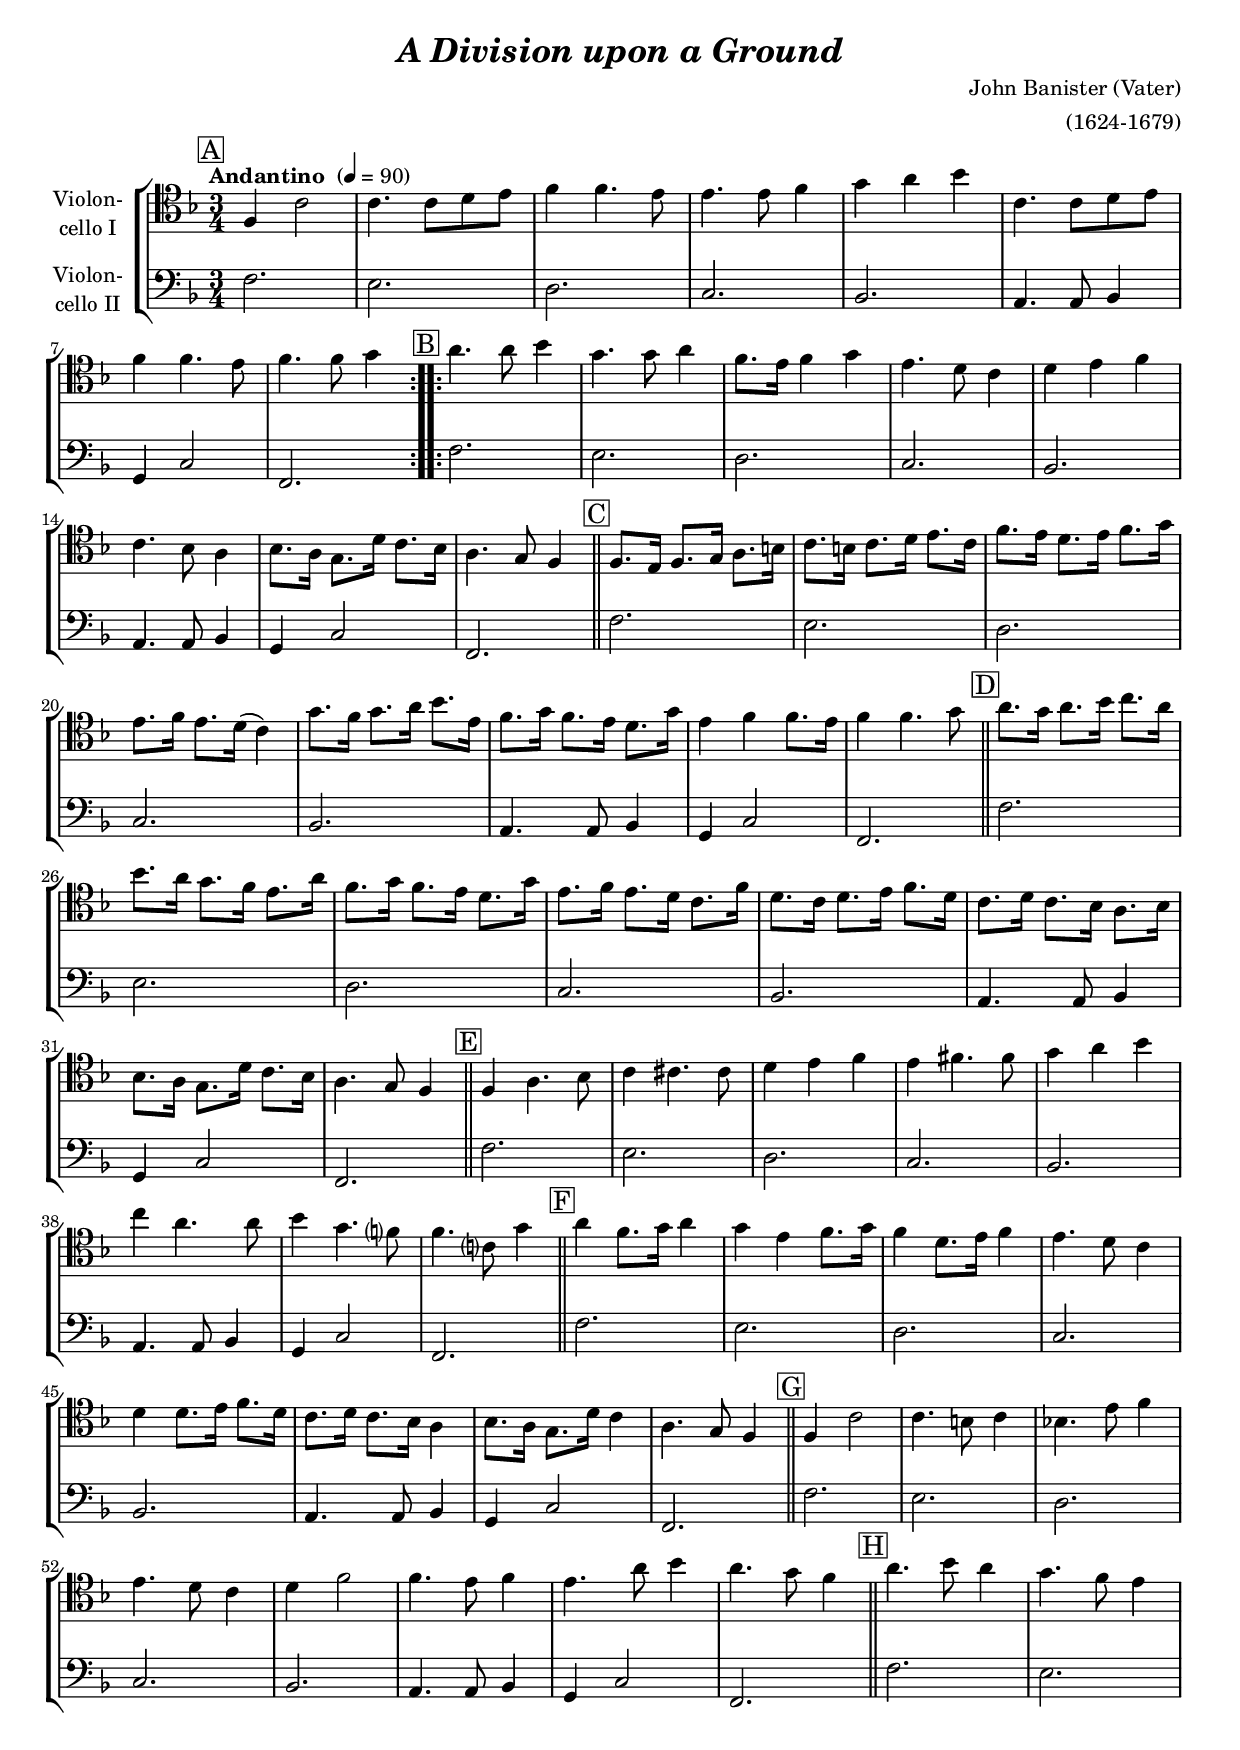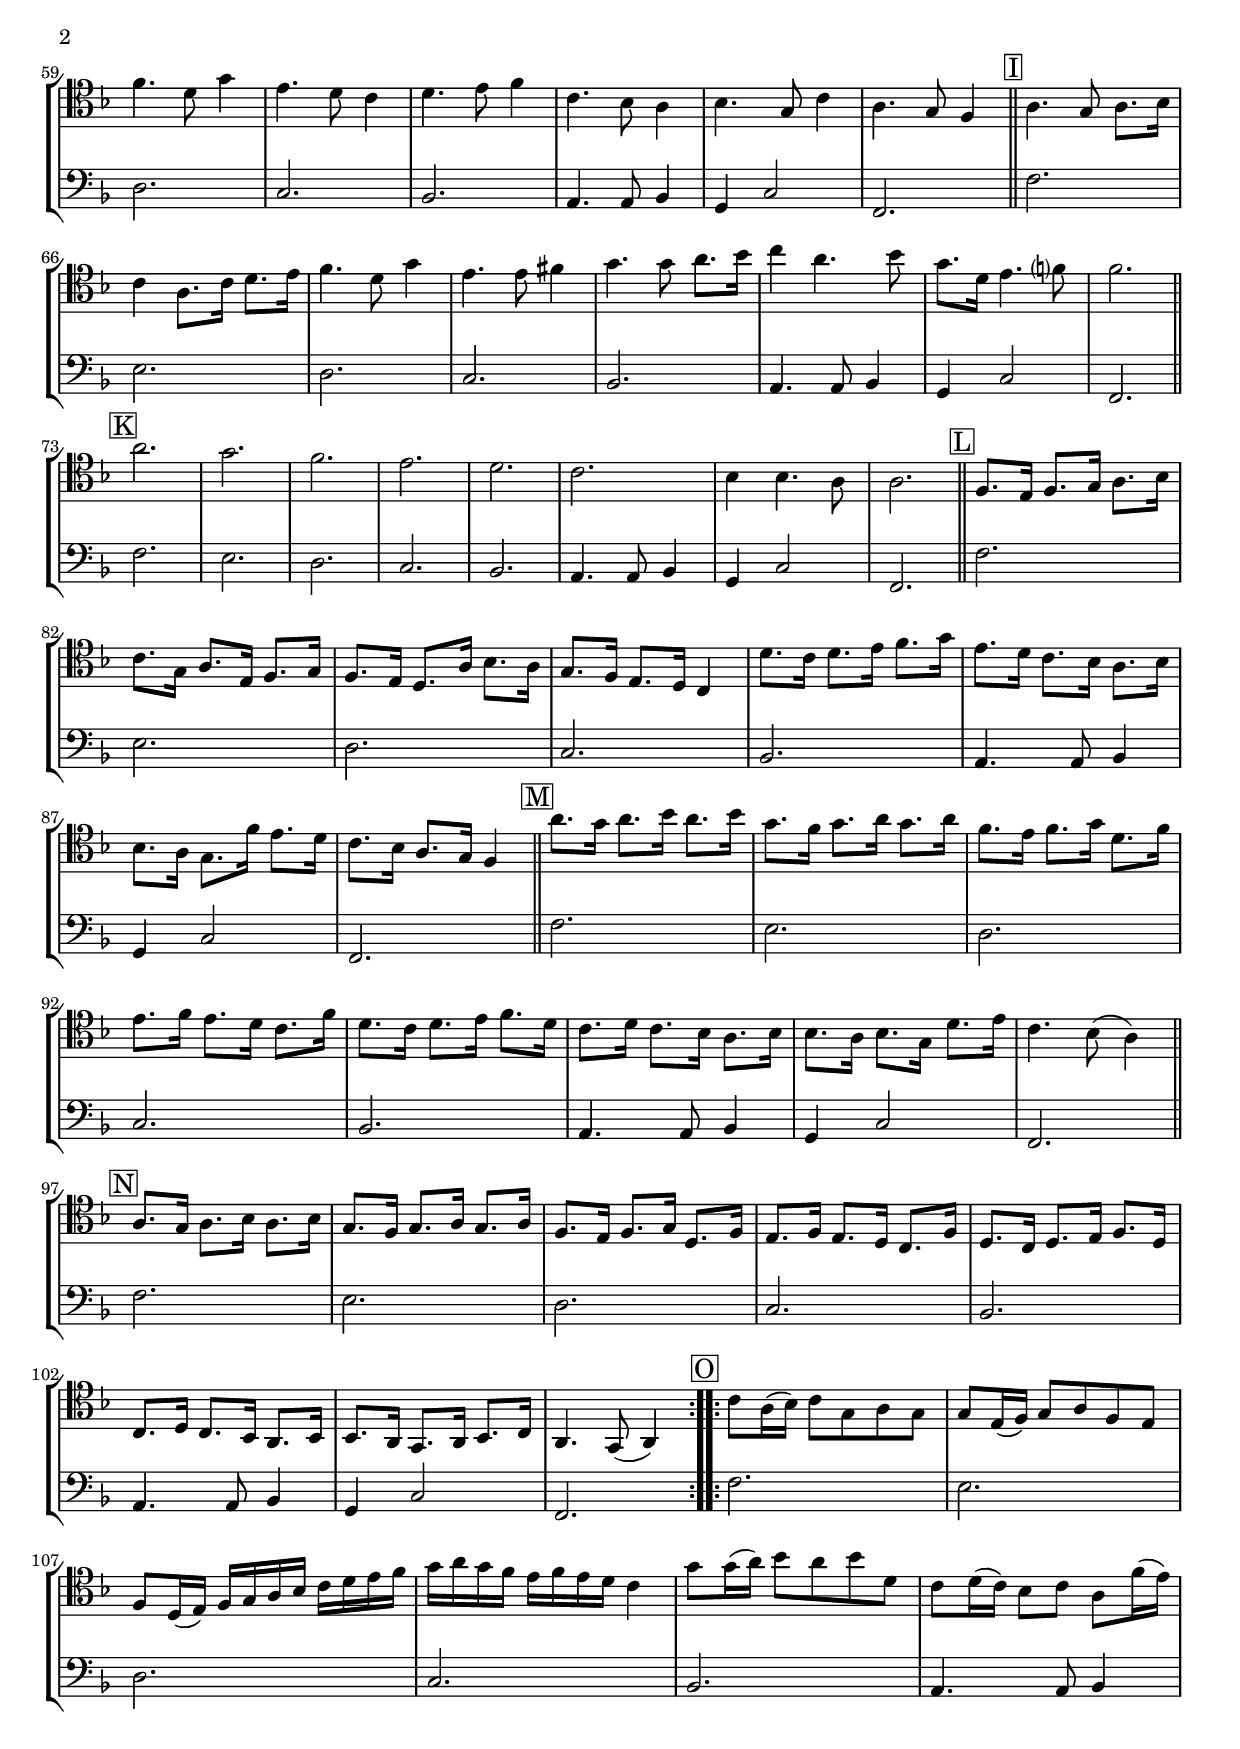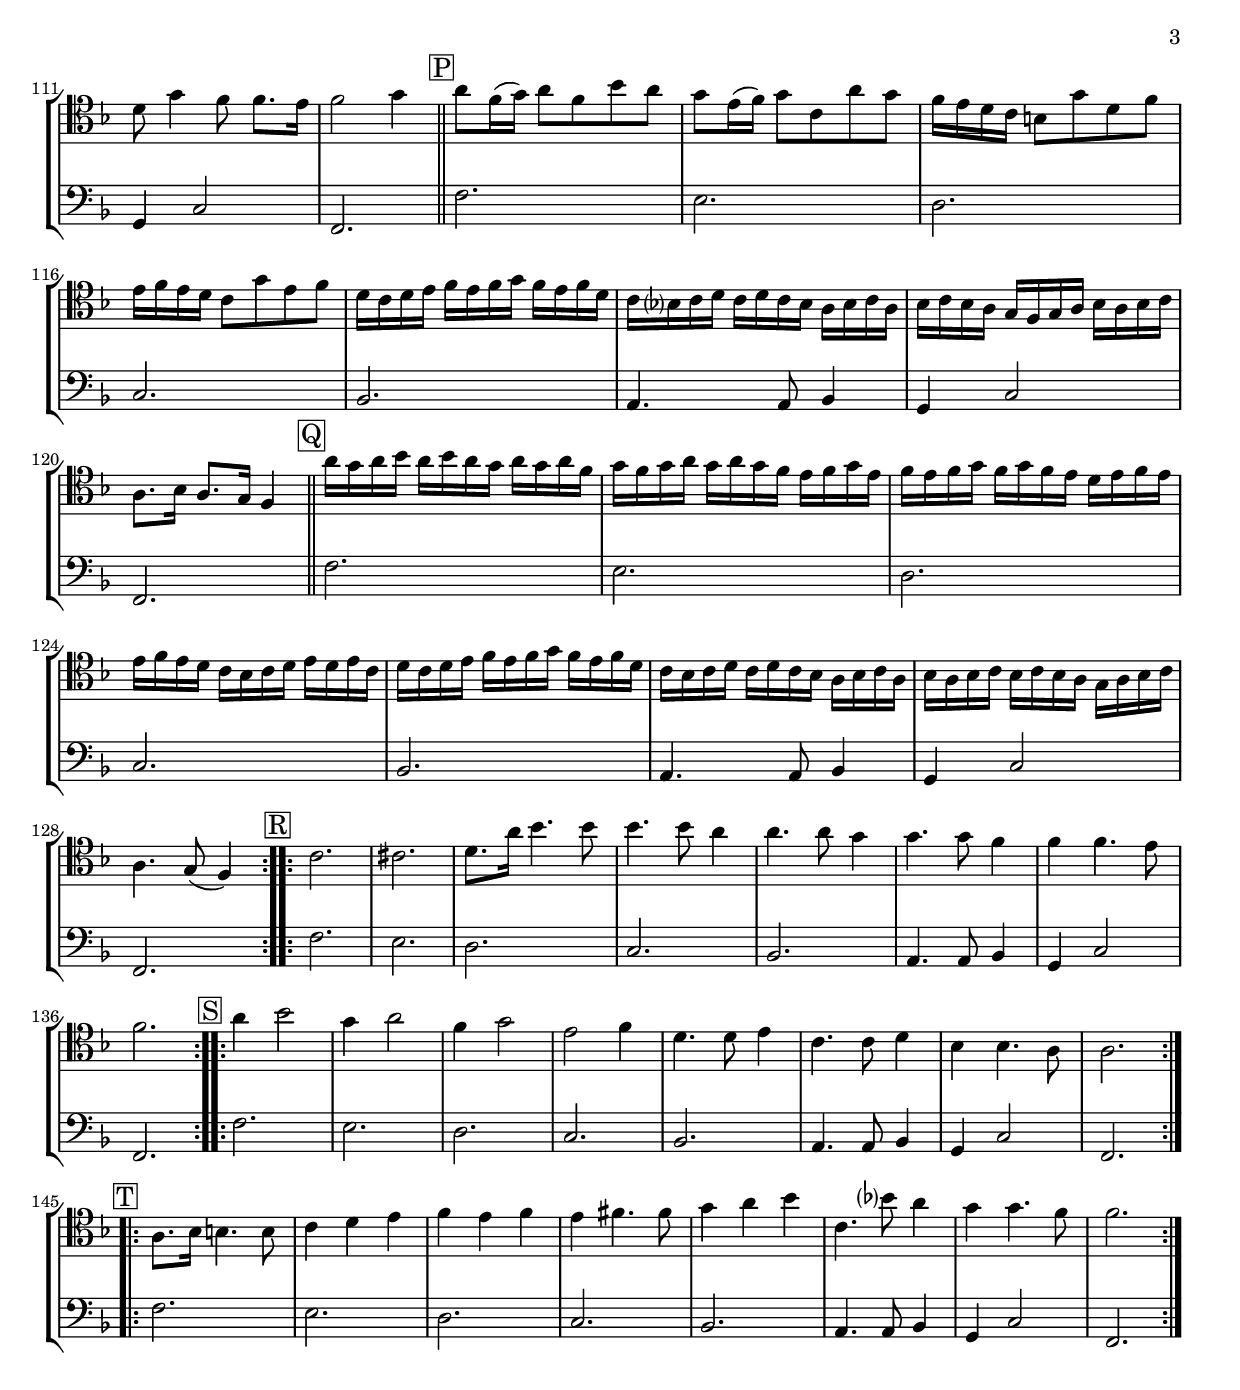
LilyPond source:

\version "2.14.2"
\include "deutsch.ly"

#(set-global-staff-size 18.5)

\header {
  title    = \markup \bold \italic "A Division upon a Ground"
  composer = "John Banister (Vater)"
  arranger = "(1624-1679)"
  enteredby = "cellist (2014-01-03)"
}

voiceconsts = {
 \key f \major
 \time 3/4
 \clef "bass"
% \numericTimeSignature
 \compressFullBarRests
 \tempo "Andantino " 4=90
}

mihi = "clarinet"
milo = "bassoon"

boxa = \mark \markup \box "A"
boxb = \mark \markup \box "B"
boxc = { \bar "||" \mark \markup \box "C" }
boxd = { \bar "||" \mark \markup \box "D" }
boxe = { \bar "||" \mark \markup \box "E" }
boxf = { \bar "||" \mark \markup \box "F" }
boxg = { \bar "||" \mark \markup \box "G" }
boxh = { \bar "||" \mark \markup \box "H" }
boxi = { \bar "||" \mark \markup \box "I" }
boxk = { \bar "||" \mark \markup \box "K" }
boxl = { \bar "||" \mark \markup \box "L" }
boxm = { \bar "||" \mark \markup \box "M" }
boxn = { \bar "||" \mark \markup \box "N" }
boxo = \mark \markup \box "O"
boxp = { \bar "||" \mark \markup \box "P" }
boxq = { \bar "||" \mark \markup \box "Q" }
boxr = \mark \markup \box "R"
boxs = \mark \markup \box "S"
boxt = \mark \markup \box "T"

va = \relative c {
  \voiceconsts
  \clef "tenor"

  \boxa
  \repeat volta 2 {
    f4 c'2
    c4. c8 d e
    f4 f4. e8
    e4. e8 f4
    g a b
    c,4. c8 d e
    f4 f4. e8
    f4. f8 g4
  }

  \boxb
  \repeat volta 2 {
    a4. a8 b4
    g4. g8 a4
    f8. e16 f4 g
    e4. d8 c4
    d e f
    c4. b8 a4
    b8. a16 g8. d'16 c8. b16
    a4. g8 f4

    \boxc
    f8. e16 f8. g16 a8. h16
    c8. h16 c8. d16 e8. c16
    f8. e16 d8. e16 f8. g16
    e8. f16 e8. d16( c4)
    g'8. f16 g8. a16 b8. e,16
    f8. g16 f8. e16 d8. g16
    e4 f f8. e16
    f4 f4. g8

    \boxd
    a8. g16 a8. b16 c8. a16
    b8. a16 g8. f16 e8. a16
    f8. g16 f8. e16 d8. g16
    e8. f16 e8. d16 c8. f16
    d8. c16 d8. e16 f8. d16
    c8. d16 c8. b16 a8. b16
    b8. a16 g8. d'16 c8. b16
    a4. g8 f4

    \boxe
    f a4. b8
    c4 cis4. cis8
    d4 e f
    e fis4. fis8
    g4 a b
    c a4. a8
    b4 g4. f?8
    f4. c?8 g'4

    \boxf
    a f8. g16 a4
    g e f8. g16
    f4 d8. e16 f4
    e4. d8 c4
    d d8. e16 f8. d16
    c8. d16 c8.b16 a4
    b8. a16 g8. d'16 c4
    a4. g8 f4

    \boxg
    f c'2
    c4. h8 c4
    b!4. e8 f4
    e4. d8 c4
    d f2
    f4. e8 f4
    e4. a8 b4
    a4. g8 f4

    \boxh
    a4. b8 a4
    g4. f8 e4
    f4. d8 g4
    e4. d8 c4
    d4. e8 f4

    c4. b8 a4
    b4. g8 c4
    a4. g8 f4

    \boxi
    a4. g8 a8. b16
    c4 a8. c16 d8. e16
    f4. d8 g4
    e4. e8 fis4
    g4. g8 a8. b16
    c4 a4. b8

    g8. d16 e4. f?8
    f2.

    \boxk
    a
    g
    f
    e
    d
    c
    b4 b4. a8
    a2.

    \boxl
    f8. e16 f8. g16 a8. b16
    c8. g16 a8. e16 f8. g16

    f8. e16 d8. a'16 b8. a16
    g8. f16 e8. d16 c4
    d'8. c16 d8. e16 f8. g16
    e8. d16 c8. b16 a8. b16
    b8. a16 g8. f'16 e8. d16
    c8. b16 a8. g16 f4

    \boxm
    a'8. g16 a8. b16 a8. b16
    g8. f16 g8. a16 g8. a16
    f8. e16 f8. g16 d8. f16
    e8. f16 e8. d16 c8. f16
    d8. c16 d8. e16 f8. d16
    c8. d16 c8. b16 a8. b16
    b8. a16 b8. g16 d'8. e16
    c4. b8( a4)

    \boxn
    a8. g16 a8. b16 a8. b16
    g8. f16 g8. a16 g8. a16
    f8. e16 f8. g16 d8. f16
    e8. f16 e8. d16 c8. f16
    d8. c16 d8. e16 f8. d16
    c8. d16 c8. b16 a8. b16
    b8. a16 g8. a16 b8. c16
    a4. g8( a4)
  }

  \boxo
  \repeat volta 2 {
    c'8 a16( b) c8 g a g
    g e16( f) g8 a f e
    f d16( e) f g a b c d e f
    g a g f e f e d c4
    g'8 g16( a) b8 a b d,
    c d16( c) b8 c a f'16( e)
    d8 g4 f8 f8. e16
    f2 g4

    \boxp
    a8 f16( g) a8 f b a
    g e16( f) g8 c, a' g
    f16 e d c h8 g' d f
    e16 f e d c8 g' e f
    d16 c d e f e f g f e f d
    c b ?c d c d c b a b c a

    b c b a g f g a b a b c
    a8. b16 a8. g16 f4

    \boxq
    a'16 g a b a b a g a g a f
    g f g a g a g f e f g e
    f e f g f g f e d e f e

    e f e d c b c d e d e c
    d c d e f e f g f e f d
    c b c d c d c b a b c a
    b a b c b c b a g a b c
    a4. g8( f4)
  }

  \boxr
  \repeat volta 2 {
    c'2.
    cis
    d8. a'16 b4. b8
    b4. b8 a4
    a4. a8 g4
    g4. g8 f4
    f f4. e8
    f2.
  }

  \boxs
  \repeat volta 2 {
    a4 b2
    g4 a2
    f4 g2
    e f4
    d4. d8 e4
    c4. c8 d4
    b b4. a8
    a2.
  }

  \boxt
  \repeat volta 2 {
    a8. b16 h4. h8
    c4 d e
    f e f
    e fis4. fis8
    g4 a b
    c,4. b'?8 a4
    g g4. f8
    f2.
  }
}

vb = \relative c {
  \voiceconsts

  \repeat unfold 19 {
    f2.
    e
    d
    c
    b
    a4. a8 b4
    g c2
    f,2.
  }
}


music = \new StaffGroup <<
      \new Staff {
	\set Staff.midiInstrument = \mihi
	\set Staff.instrumentName = \markup \center-column { "Violon-" "cello I" }
	\transpose f f { \va }
      }

      \new Staff {
	\set Staff.midiInstrument = \milo
	\set Staff.instrumentName = \markup \center-column { "Violon-" "cello II" }
	\transpose f f { \vb }
      }
>>

\book {
  \score {
    \music
    \layout {}
  }

  \score {
    \unfoldRepeats \music

    \midi {
      \context {
        \Score
      }
    }
  }
}
